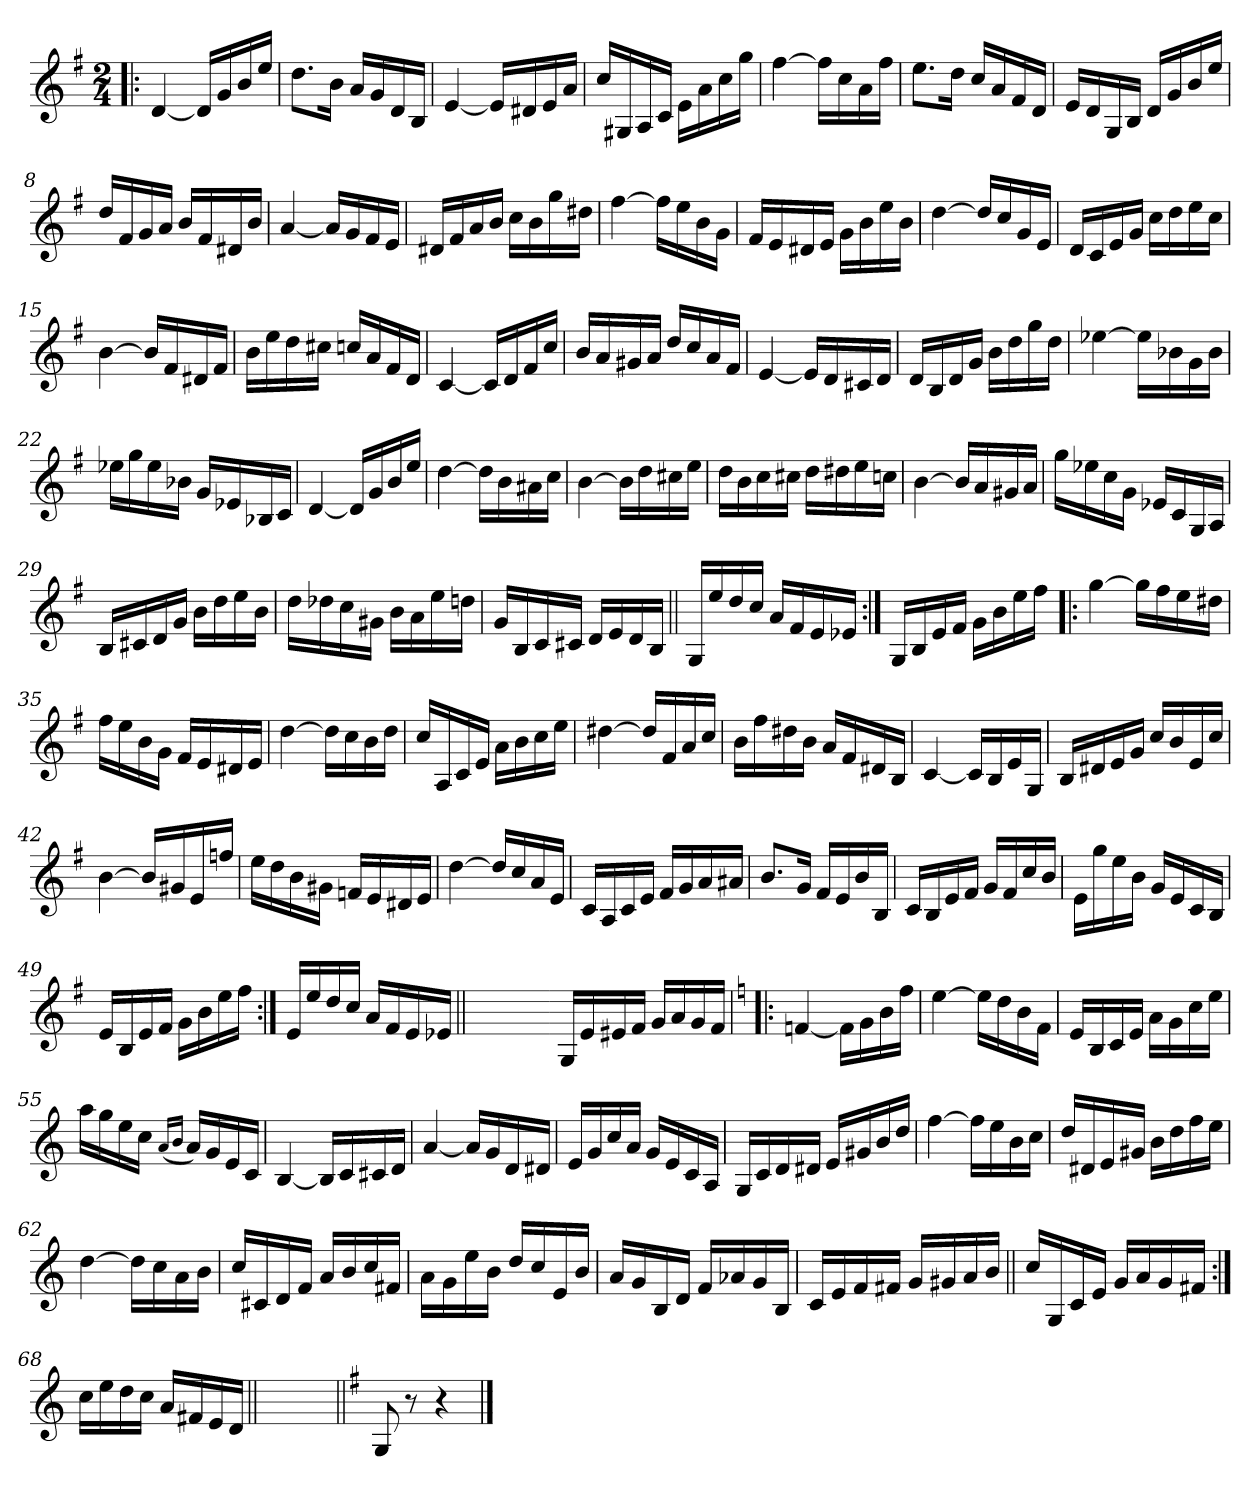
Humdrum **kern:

**kern
*part1
*staff1
*clefG2
*k[f#]
*G:
*M2/4
=1!|:
[4d/
16d/LL]
16g/
16b/
16ee/JJ
=2
8.dd\L
16b\Jk
16a/LL
16g/
16d/
16B/JJ
=3
[4e/
16e/LL]
16d#X/
16e/
16a/JJ
=4
16cc/LL
16G#X/
16A/
16c/JJ
16e\LL
16a\
16cc\
16gg\JJ
=5
[4ff#\
16ff#\LL]
16cc\
16a\
16ff#\JJ
!!LO:LB:g=z
=6
8.ee\L
16dd\Jk
16cc/LL
16a/
16f#/
16d/JJ
=7
16e/LL
16d/
16G/
16B/JJ
16d/LL
16g/
16b/
16ee/JJ
=8
16dd/LL
16f#/
16g/
16a/JJ
16b/LL
16f#/
16d#X/
16b/JJ
=9
[4a/
16a/LL]
16g/
16f#/
16e/JJ
=10
16d#X/LL
16f#/
16a/
16b/JJ
16cc\LL
16b\
16gg\
16dd#X\JJ
!!LO:LB:g=z
=11
[4ff#\
16ff#\LL]
16ee\
16b\
16g\JJ
=12
16f#/LL
16e/
16d#X/
16e/JJ
16g\LL
16b\
16ee\
16b\JJ
=13
[4dd\
16dd/LL]
16cc/
16g/
16e/JJ
=14
16d/LL
16c/
16e/
16g/JJ
16cc\LL
16dd\
16ee\
16cc\JJ
=15
[4b\
16b/LL]
16f#/
16d#X/
16f#/JJ
!!LO:LB:g=z
=16
16b\LL
16ee\
16dd\
16cc#X\JJ
16ccn/LL
16a/
16f#/
16d/JJ
=17
[4c/
16c/LL]
16d/
16f#/
16cc/JJ
=18
16b/LL
16a/
16g#X/
16a/JJ
16dd/LL
16cc/
16a/
16f#/JJ
=19
[4e/
16e/LL]
16d/
16c#X/
16d/JJ
=20
16d/LL
16B/
16d/
16g/JJ
16b\LL
16dd\
16gg\
16dd\JJ
!!LO:LB:g=z
=21
[4ee-X\
16ee-\LL]
16b-X\
16g\
16b-\JJ
=22
16ee-X\LL
16gg\
16ee-\
16b-X\JJ
16g/LL
16e-X/
16B-X/
16c/JJ
=23
[4d/
16d/LL]
16g/
16b/
16ee/JJ
=24
[4dd\
16dd\LL]
16b\
16a#X\
16cc\JJ
=25
[4b\
16b\LL]
16dd\
16cc#X\
16ee\JJ
!!LO:LB:g=z
=26
16dd\LL
16b\
16cc\
16cc#X\JJ
16dd\LL
16dd#X\
16ee\
16ccn\JJ
=27
[4b\
16b/LL]
16a/
16g#X/
16a/JJ
=28
16gg\LL
16ee-X\
16cc\
16g\JJ
16e-X/LL
16c/
16G/
16A/JJ
=29
16B/LL
16c#X/
16d/
16g/JJ
16b\LL
16dd\
16ee\
16b\JJ
!!LO:LB:g=z
=30
16dd\LL
16dd-X\
16cc\
16g#X\JJ
16b\LL
16a\
16ee\
16ddn\JJ
=31
16g/LL
16B/
16c/
16c#X/JJ
16d/LL
16e/
16d/
16B/JJ
=32||
16G/LL
16ee/
16dd/
16cc/JJ
16a/LL
16f#/
16e/
16e-X/JJ
=33:|!
16G/LL
16B/
16e/
16f#/JJ
16g\LL
16b\
16ee\
16ff#\JJ
!!LO:LB:g=z
=34!|:
[4gg\
16gg\LL]
16ff#\
16ee\
16dd#X\JJ
=35
16ff#\LL
16ee\
16b\
16g\JJ
16f#/LL
16e/
16d#X/
16e/JJ
=36
[4dd\
16dd\LL]
16cc\
16b\
16dd\JJ
=37
16cc/LL
16A/
16c/
16e/JJ
16a\LL
16b\
16cc\
16ee\JJ
=38
[4dd#X\
16dd#/LL]
16f#/
16a/
16cc/JJ
!!LO:LB:g=z
=39
16b\LL
16ff#\
16dd#X\
16b\JJ
16a/LL
16f#/
16d#X/
16B/JJ
=40
[4c/
16c/LL]
16B/
16e/
16G/JJ
=41
16B/LL
16d#X/
16e/
16g/JJ
16cc/LL
16b/
16e/
16cc/JJ
=42
[4b\
16b/LL]
16g#X/
16e/
16ffn/JJ
!!LO:PB:g=z
=43
16ee\LL
16dd\
16b\
16g#X\JJ
16fn/LL
16e/
16d#X/
16e/JJ
=44
[4dd\
16dd/LL]
16cc/
16a/
16e/JJ
=45
16c/LL
16A/
16c/
16e/JJ
16f#/LL
16g/
16a/
16a#X/JJ
=46
8.b/L
16g/Jk
16f#/LL
16e/
16b/
16B/JJ
=47
16c/LL
16B/
16e/
16f#/JJ
16g/LL
16f#/
16cc/
16b/JJ
!!LO:LB:g=z
=48
16e\LL
16gg\
16ee\
16b\JJ
16g/LL
16e/
16c/
16B/JJ
=49
16e/LL
16B/
16e/
16f#/JJ
16g\LL
16b\
16ee\
16ff#\JJ
=50:|!
16e/LL
16ee/
16dd/
16cc/JJ
16a/LL
16f#/
16e/
16e-X/JJ
=50X1||
*stria0
2ryy
!!LO:LB:g=z
=51-
*stria5
16G/LL
16e/
16e#X/
16f#/JJ
16g/LL
16a/
16g/
16f#/JJ
=52!|:
*k[]
*C:
[4fni/
16f\LL]
16g\
16b\
16ff\JJ
=53
[4ee\
16ee\LL]
16dd\
16b\
16f\JJ
=54
16e/LL
16B/
16c/
16e/JJ
16a\LL
16g\
16cc\
16ee\JJ
=55
16aa\LL
16gg\
16ee\
16cc\JJ
(<16qa/LL
16qb/JJ
16a/LL)
16g/
16e/
16c/JJ
!!LO:LB:g=z
=56
[4B/
16B/LL]
16c/
16c#X/
16d/JJ
=57
[4a/
16a/LL]
16g/
16d/
16d#X/JJ
=58
16e/LL
16g/
16cc/
16a/JJ
16g/LL
16e/
16c/
16A/JJ
=59
16G/LL
16c/
16d/
16d#X/JJ
16e/LL
16g#X/
16b/
16dd/JJ
=60
[4ff\
16ff\LL]
16ee\
16b\
16cc\JJ
!!LO:LB:g=z
=61
16dd/LL
16d#X/
16e/
16g#X/JJ
16b\LL
16dd\
16ff\
16ee\JJ
=62
[4dd\
16dd\LL]
16cc\
16a\
16b\JJ
=63
16cc/LL
16c#X/
16d/
16f/JJ
16a/LL
16b/
16cc/
16f#X/JJ
=64
16a\LL
16g\
16ee\
16b\JJ
16dd/LL
16cc/
16e/
16b/JJ
=65
16a/LL
16g/
16B/
16d/JJ
16f/LL
16a-X/
16g/
16B/JJ
!!LO:LB:g=z
=66
16c/LL
16e/
16f/
16f#X/JJ
16g/LL
16g#X/
16a/
16b/JJ
=67||
16cc/LL
16G/
16c/
16e/JJ
16g/LL
16a/
16g/
16f#X/JJ
=68:|!
16cc\LL
16ee\
16dd\
16cc\JJ
16a/LL
16f#X/
16e/
16d/JJ
=68X2||
*stria0
2ryy
=69||
*stria5
*k[f#]
*G:
8G/
8r
4r
==
*-
